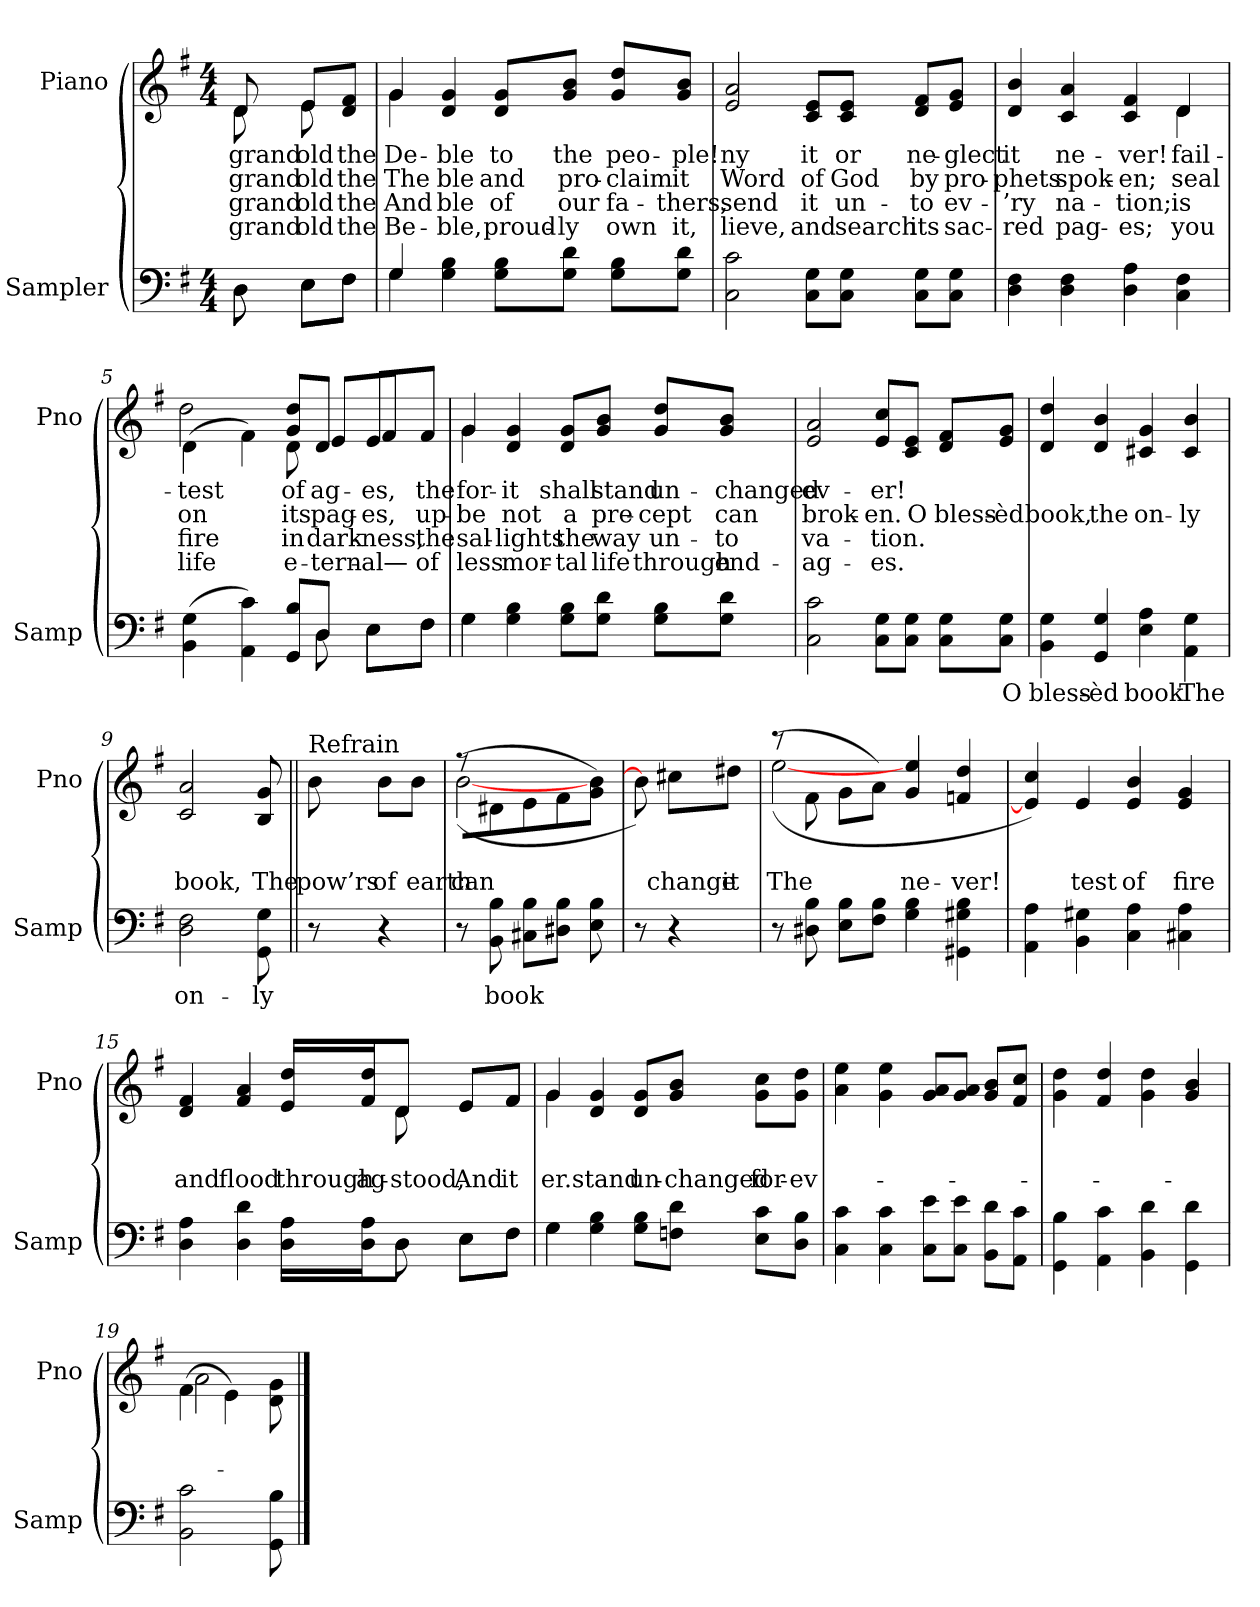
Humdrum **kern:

**kern	**text	**kern	**text	**text	**text	**text
*part2	*part2	*part1	*part1	*part1	*part1	*part1
*staff2	*staff2	*staff1	*staff1	*staff1	*staff1	*staff1
*I"Sampler	*	*I"Piano	*	*	*	*
*I'Samp	*	*I'Pno	*	*	*	*
*clefF4	*	*clefG2	*	*	*	*
*k[f#]	*	*k[f#]	*	*	*	*
*G:	*	*G:	*	*	*	*
*M4/4	*	*M4/4	*	*	*	*
=1	=1	=1	=1	=1	=1	=1
*^	*	*^	*	*	*	*
8D\	8D	.	8d/	8d	grand	grand	grand	grand
8E\L	8E\L	.	8e/L	8e	old	old	old	old
8F#\J	8F#\J	.	8d/ 8f#/J	8ryy	the	the	the	the
=2	=2	=2	=2	=2	=2	=2	=2	=2
4G/	4G	.	4g/	4g	De-	The	And	Be-
4G 4B	2.ryy	.	4d 4g	2.ryy	-ble	-ble	-ble	-ble,
8G\ 8B\L	.	.	8d/ 8g/L	.	to	and	of	proud-
8G\ 8d\J	.	.	8g/ 8b/J	.	the	pro-	our	-ly
8G\ 8B\L	.	.	8g/ 8dd/L	.	peo-	-claim	fa-	own
8G\ 8d\J	.	.	8g/ 8b/J	.	-ple!	it	-thers,	it,
*v	*v	*	*	*	*	*	*	*
*	*	*v	*v	*	*	*	*
=3	=3	=3	=3	=3	=3	=3
2C 2c	.	2e 2a	-ny	Word	send	-lieve,
8C\ 8G\L	.	8c/ 8e/L	it	of	it	and
8C\ 8G\J	.	8c/ 8e/J	or	God	un-	search
8C\ 8G\L	.	8d/ 8f#/L	ne-	by	-to	its
8C\ 8G\J	.	8e/ 8g/J	-glect	pro-	ev-	sac-
=4	=4	=4	=4	=4	=4	=4
*	*	*^	*	*	*	*
4D 4F#	.	4d 4b	2.ryy	it	-phets	-’ry	-red
4D 4F#	.	4c 4a	.	ne-	spok-	na-	pag-
4D 4A	.	4c 4f#	.	-ver!	-en;	-tion;	-es;
4C 4F#	.	4d/	4d	-fail-	seal	is	you
=5	=5	=5	=5	=5	=5	=5	=5
*^	*	*	*	*	*	*	*
(4BB 4G	8ryy	.	(4d\	2dd	test	-on	fire	life
*v	*v	*	*	*	*	*	*	*
4AA 4c)	.	4f#\)	.	.	.	.	.
8GG/ 8B/L	.	8g/ 8dd/L	8d	of	its	in	e-
*^	*	*	*	*	*	*	*
8D/J	8D	.	8d/J	8e/L	ag-	pag-	dark-	-tern-
8E\L	8E\L	.	8e/L	8f#/J	-es,	-es,	-ness,	-al—
8F#\J	8F#\J	.	8f#/J	8ryy	the	up-	the	of
=6	=6	=6	=6	=6	=6	=6	=6	=6
4G\	4G	.	4g/	4g	for-	be	sal-	-less
4G 4B	2.ryy	.	4d 4g	2.ryy	it	not	lights	-mor-
8G\ 8B\L	.	.	8d/ 8g/L	.	shall	a	the	-tal
8G\ 8d\J	.	.	8g/ 8b/J	.	stand	pre-	way	life
8G\ 8B\L	.	.	8g/ 8dd/L	.	un-	-cept	un-	through
8G\ 8d\J	.	.	8g/ 8b/J	.	-changed	can	-to	end-
*v	*v	*	*	*	*	*	*	*
*	*	*v	*v	*	*	*	*
=7	=7	=7	=7	=7	=7	=7
2C 2c	.	2e 2a	-ev-	brok-	-va-	ag-
8C\ 8G\L	.	8e/ 8cc/L	-er!	-en.	-tion.	-es.
8C\ 8G\J	.	8c/ 8e/J	.	O	.	.
8C\ 8G\L	.	8d/ 8f#/L	.	bless-	.	.
8C\ 8G\J	O	8e/ 8g/J	.	-èd	.	.
=8	=8	=8	=8	=8	=8	=8
4BB 4G	bless-	4d 4dd	.	book,	.	.
4GG 4G	-èd	4d 4b	.	the	.	.
4E 4A	book	4c#X 4g	.	on-	.	.
4AA 4G	The	4c# 4b	.	-ly	.	.
=9	=9	=9	=9	=9	=9	=9
2D 2F#	on-	2c 2a	.	book,	.	.
8GG\ 8G\	-ly	8B 8g	.	The	.	.
=10||	=10||	=10||	=10||	=10||	=10||	=10||
!	!	!LO:TX:t=Refrain	!	!	!	!
8r	.	8b	.	pow’rs	.	.
4r	.	8b\L	.	of	.	.
.	.	8b\J	.	earth	.	.
=11	=11	=11	=11	=11	=11	=11
*	*	*^	*	*	*	*
8r	.	(8r	([2b	.	can	.	.
8BB 8B	book	8d#X\	.	.	.	.	.
8C#X\ 8B\L	.	8e\L	.	.	.	.	.
8D#X\ 8B\J	.	8f#\J	.	.	.	.	.
8E 8B	.	8g 8bJ)	8ryy	.	.	.	.
*	*	*v	*v	*	*	*	*
=12	=12	=12	=12	=12	=12	=12
8r	.	8b])	.	.	.	.
4r	.	8cc#X\L	.	change	.	.
.	.	8dd#X\J	.	it	.	.
=13	=13	=13	=13	=13	=13	=13
*	*	*^	*	*	*	*
8r	.	(8r	([2ee	.	The	.	.
8D#X 8B	.	8f#\	.	.	.	.	.
8E\ 8B\L	.	8g\L	.	.	.	.	.
8F#\ 8B\J	.	8a\J)	.	.	.	.	.
4G 4B	.	4g/ 4ee/	2ryy	.	ne-	.	.
4GG#X 4G#X 4B	.	4fn 4dd	.	.	-ver!	.	.
*	*	*v	*v	*	*	*	*
=14	=14	=14	=14	=14	=14	=14
4AA 4A	.	4e] 4cc)	.	.	.	.
4BB 4G#X	.	4e	.	test	.	.
4C 4A	.	4e 4b	.	of	.	.
4C#X 4A	.	4e 4g	.	fire	.	.
=15	=15	=15	=15	=15	=15	=15
*^	*	*^	*	*	*	*
4D 4A	8ryy	.	4d 4f#	8ryy	.	and	.	.
*v	*v	*	*	*	*	*	*	*
*	*	*v	*v	*	*	*	*
4D 4d	.	4f# 4a	.	flood	.	.
16D\ 16A\LL	.	16e/ 16dd/LL	.	through	.	.
16D\ 16A\J	.	16f#/ 16dd/J	.	ag-	.	.
*^	*	*^	*	*	*	*
8D\J	8D	.	8d/J	8d	.	stood,	.	.
8E\L	8E\L	.	8e/L	8e/L	.	And	.	.
8F#\J	8F#\J	.	8f#/J	8f#/J	.	it	.	.
=16	=16	=16	=16	=16	=16	=16	=16	=16
4G\	4G	.	4g/	4g	.	-er.	.	.
4G 4B	2.ryy	.	4d 4g	2.ryy	.	stand	.	.
8G\ 8B\L	.	.	8d/ 8g/L	.	.	un-	.	.
8Fn\ 8d\J	.	.	8g/ 8b/J	.	.	-changed	.	.
8E\ 8c\L	.	.	8g\ 8cc\L	.	.	for-	.	.
8D\ 8B\J	.	.	8g\ 8dd\J	.	.	-ev-	.	.
*v	*v	*	*	*	*	*	*	*
*	*	*v	*v	*	*	*	*
=17	=17	=17	=17	=17	=17	=17
4C 4c	.	4a 4ee	.	.	.	.
4C 4c	.	4g 4ee	.	.	.	.
8C\ 8e\L	.	8g/ 8a/L	.	.	.	.
8C\ 8e\J	.	8g/ 8a/J	.	.	.	.
8BB\ 8d\L	.	8g/ 8b/L	.	.	.	.
8AA\ 8c\J	.	8f#/ 8cc/J	.	.	.	.
=18	=18	=18	=18	=18	=18	=18
4GG 4B	.	4g 4dd	.	.	.	.
4AA 4c	.	4f# 4dd	.	.	.	.
4BB 4d	.	4g 4dd	.	.	.	.
4GG 4d	.	4g 4b	.	.	.	.
=19	=19	=19	=19	=19	=19	=19
*	*	*^	*	*	*	*
2BB 2c	.	(4f#\	2a	.	.	.	.
.	.	4e\)	.	.	.	.	.
8GG 8B	.	8d\ 8g\	8ryy	.	.	.	.
*	*	*v	*v	*	*	*	*
==	==	==	==	==	==	==
*-	*-	*-	*-	*-	*-	*-
